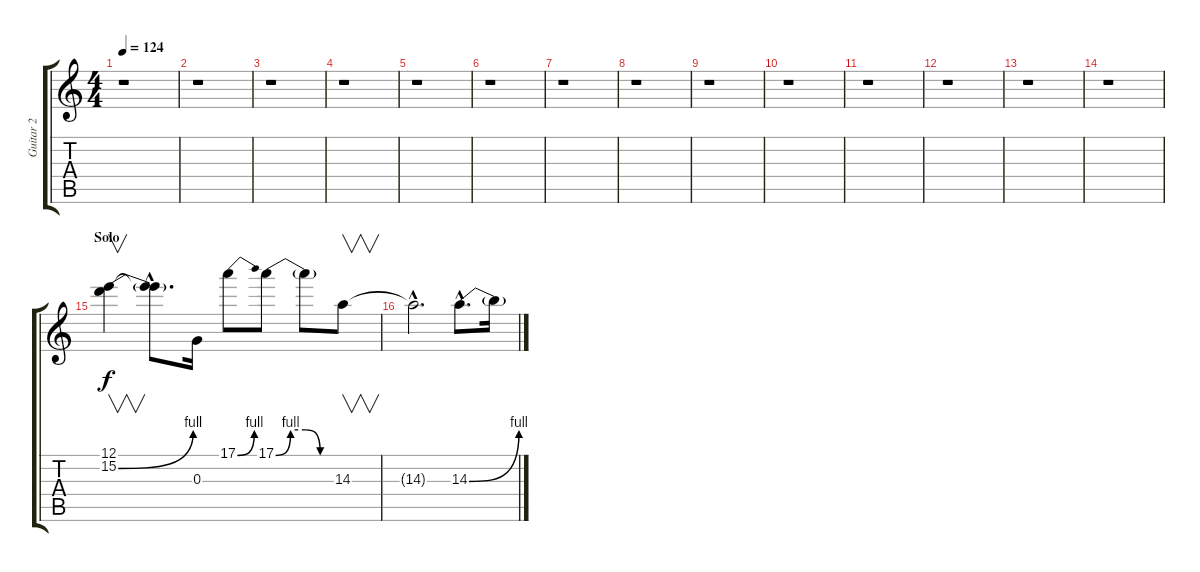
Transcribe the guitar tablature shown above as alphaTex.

\track ("Guitar 2" "Guitar 2") {instrument distortionguitar}
\staff {score tabs}
\tuning (E4 B3 G3 D3 A2 E2) {hide}
\ts (4 4)
\tempo 124
\clef g2
\ks c
r.1{dy f} |
r.1 |
r.1 |
r.1 |
r.1 |
r.1 |
r.1 |
r.1 |
r.1 |
r.1 |
r.1 |
r.1 |
r.1 |
r.1 |
\section ("" "Solo")
(12.1 15.2{be (bend 0 0 60 4)}).4{v} (12.1{hac t} 15.2{hac t}).8{d} 0.3.16 17.1{be (bend 0 0 60 4)}.8 17.1{be (custom 0 0 15 4 30 4 45 0 60 0)}.8 17.1{t}.8 14.3.8{v} |
14.3{hac t}.2{d} 14.3{be (bend 0 0 60 4) hac}.8{d} 14.3{t}.16
